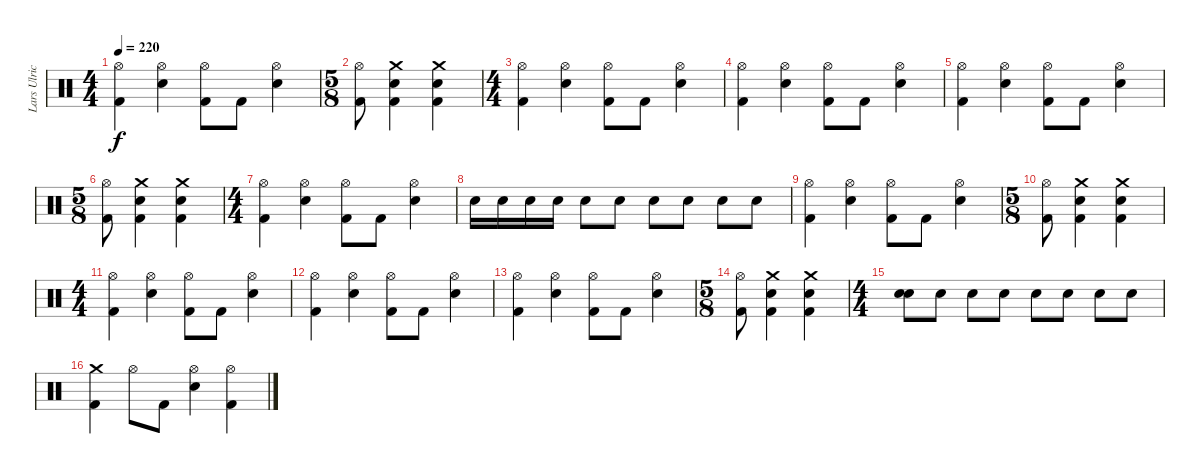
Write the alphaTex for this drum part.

\track ("Lars Ulrich (Drums)" "Lars Ulric") {instrument percussion}
\staff {score}
\articulation defaults
\ts (4 4)
\tempo 220
\clef neutral
\ks c
("Hi-Hat (open)" "Kick (hit) 2").4{dy f} ("Hi-Hat (open)" "Electric Snare (hit)").4 ("Hi-Hat (open)" "Kick (hit) 2").8 "Kick (hit) 2".8 ("Hi-Hat (open)" "Electric Snare (hit)").4 |
\ts (5 8)
("Hi-Hat (open)" "Kick (hit) 2").8 ("Crash medium (hit)" "Electric Snare (hit)" "Kick (hit) 2").4 ("Crash medium (hit)" "Electric Snare (hit)" "Kick (hit) 2").4 |
\ts (4 4)
("Hi-Hat (open)" "Kick (hit) 2").4 ("Hi-Hat (open)" "Electric Snare (hit)").4 ("Hi-Hat (open)" "Kick (hit) 2").8 "Kick (hit) 2".8 ("Hi-Hat (open)" "Electric Snare (hit)").4 |
("Hi-Hat (open)" "Kick (hit) 2").4 ("Hi-Hat (open)" "Electric Snare (hit)").4 ("Hi-Hat (open)" "Kick (hit) 2").8 "Kick (hit) 2".8 ("Hi-Hat (open)" "Electric Snare (hit)").4 |
("Hi-Hat (open)" "Kick (hit) 2").4 ("Hi-Hat (open)" "Electric Snare (hit)").4 ("Hi-Hat (open)" "Kick (hit) 2").8 "Kick (hit) 2".8 ("Hi-Hat (open)" "Electric Snare (hit)").4 |
\ts (5 8)
("Hi-Hat (open)" "Kick (hit) 2").8 ("Crash medium (hit)" "Electric Snare (hit)" "Kick (hit) 2").4 ("Crash medium (hit)" "Electric Snare (hit)" "Kick (hit) 2").4 |
\ts (4 4)
("Hi-Hat (open)" "Kick (hit) 2").4 ("Hi-Hat (open)" "Electric Snare (hit)").4 ("Hi-Hat (open)" "Kick (hit) 2").8 "Kick (hit) 2".8 ("Hi-Hat (open)" "Electric Snare (hit)").4 |
"Electric Snare (hit)".16 "Electric Snare (hit)".16 "Electric Snare (hit)".16 "Electric Snare (hit)".16 "Electric Snare (hit)".8 "Electric Snare (hit)".8 "Electric Snare (hit)".8 "Electric Snare (hit)".8 "Electric Snare (hit)".8 "Electric Snare (hit)".8 |
("Hi-Hat (open)" "Kick (hit) 2").4 ("Hi-Hat (open)" "Electric Snare (hit)").4 ("Hi-Hat (open)" "Kick (hit) 2").8 "Kick (hit) 2".8 ("Hi-Hat (open)" "Electric Snare (hit)").4 |
\ts (5 8)
("Hi-Hat (open)" "Kick (hit) 2").8 ("Crash medium (hit)" "Electric Snare (hit)" "Kick (hit) 2").4 ("Crash medium (hit)" "Electric Snare (hit)" "Kick (hit) 2").4 |
\ts (4 4)
("Hi-Hat (open)" "Kick (hit) 2").4 ("Hi-Hat (open)" "Electric Snare (hit)").4 ("Hi-Hat (open)" "Kick (hit) 2").8 "Kick (hit) 2".8 ("Hi-Hat (open)" "Electric Snare (hit)").4 |
("Hi-Hat (open)" "Kick (hit) 2").4 ("Hi-Hat (open)" "Electric Snare (hit)").4 ("Hi-Hat (open)" "Kick (hit) 2").8 "Kick (hit) 2".8 ("Hi-Hat (open)" "Electric Snare (hit)").4 |
("Hi-Hat (open)" "Kick (hit) 2").4 ("Hi-Hat (open)" "Electric Snare (hit)").4 ("Hi-Hat (open)" "Kick (hit) 2").8 "Kick (hit) 2".8 ("Hi-Hat (open)" "Electric Snare (hit)").4 |
\ts (5 8)
("Hi-Hat (open)" "Kick (hit) 2").8 ("Crash medium (hit)" "Electric Snare (hit)" "Kick (hit) 2").4 ("Crash medium (hit)" "Electric Snare (hit)" "Kick (hit) 2").4 |
\ts (4 4)
("Electric Snare (hit)" "Electric Snare (hit)").8{bd 480} "Electric Snare (hit)".8 "Electric Snare (hit)".8 "Electric Snare (hit)".8 "Electric Snare (hit)".8 "Electric Snare (hit)".8 "Electric Snare (hit)".8 "Electric Snare (hit)".8 |
("Crash medium (hit)" "Kick (hit) 2").4 "Hi-Hat (open)".8 "Kick (hit) 2".8 ("Hi-Hat (open)" "Electric Snare (hit)").4 ("Hi-Hat (open)" "Kick (hit) 2").4
